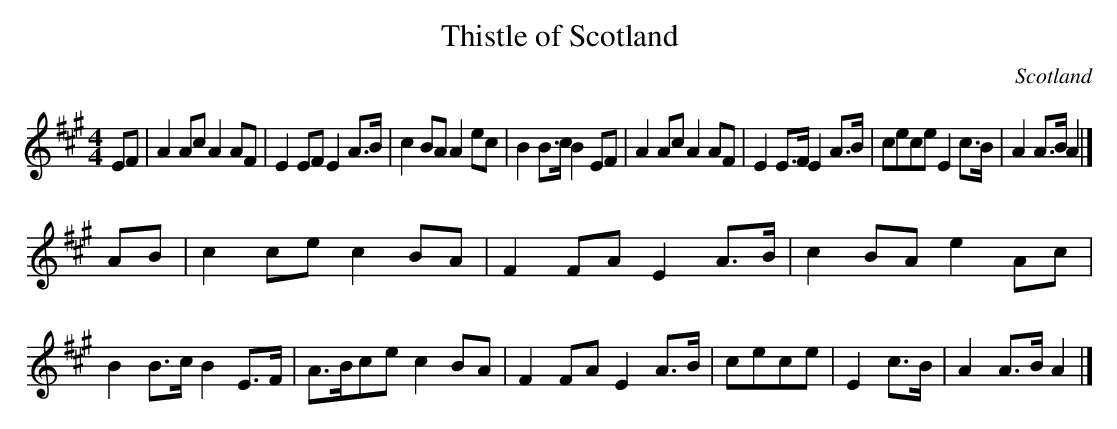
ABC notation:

X:1
T: Thistle of Scotland
O: Scotland
M: 4/4
L: 1/8
K: A
EF |\
A2Ac A2AF | E2EF E2A>B | c2BA A2ec | B2B>c B2EF |\
A2Ac A2AF | E2E>F E2A>B | cece E2c>B | A2A>B A2 |]
AB |\
c2ce c2BA | F2FA E2A>B | c2BA e2Ac | B2B>c B2E>F |\
A>Bce c2BA | F2FA E2A>B | cece | E2c>B | A2A>B A2 |]
